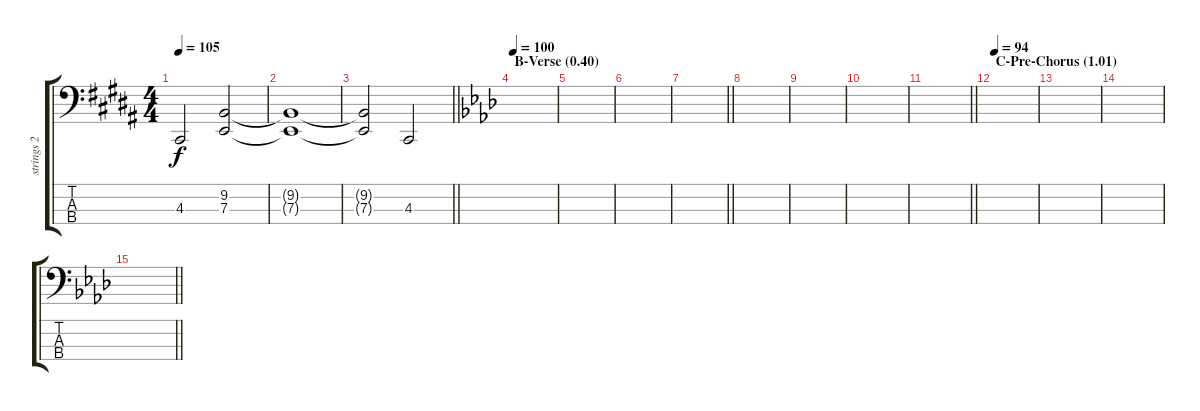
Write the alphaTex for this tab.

\track ("strings 2" "strings 2") {instrument stringensemble2}
\staff {score tabs}
\tuning (G2 D2 A1 E1) {hide}
\ts (4 4)
\tempo 105
\clef f4
\ks b
4.3.2{dy f} (9.2 7.3).2 |
(9.2{t} 7.3{t}).1 |
\barLineRight lightlight
(9.2{t} 7.3{t}).2 4.3.2 |
\section ("" "B-Verse (0.40)")
\tempo 100
\ks ab
|
|
|
\barLineRight lightlight
|
|
|
|
\barLineRight lightlight
|
\section ("" "C-Pre-Chorus (1.01)")
\tempo 94
|
|
|
\barLineRight lightlight
